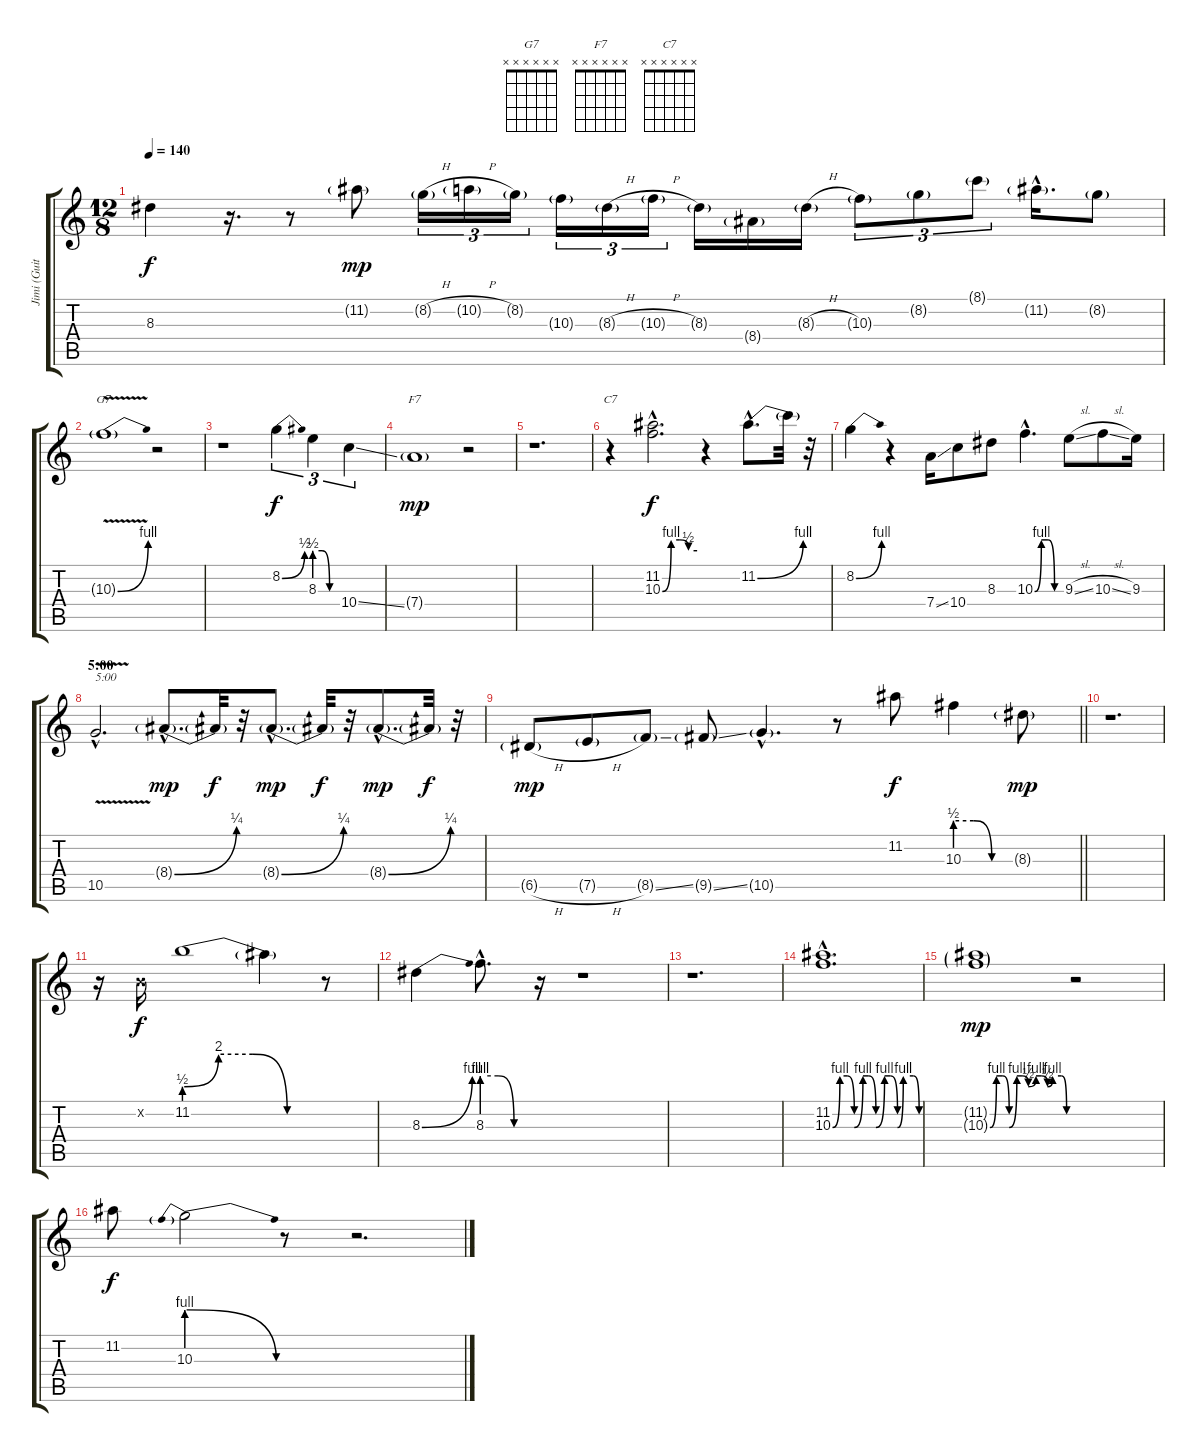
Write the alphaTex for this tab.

\track ("Jimi (Guitar)" "Jimi (Guit") {instrument overdrivenguitar}
\staff {score tabs}
\tuning (E4 B3 G3 D3 A2 E2) {hide}
\chord ("G7" x x x x x x)
\chord ("F7" x x x x x x)
\chord ("C7" x x x x x x)
\ts (12 8)
\tempo 140
\clef g2
\ks c
8.3{t}.4{dy f} r.16{d} r.8 11.2{g}.8{dy mp} 8.2{h g}.16{tu (3 2)} 10.2{h g}.16{tu (3 2)} 8.2{g}.16{tu (3 2)} 10.3{g}.16{tu (3 2)} 8.3{h g}.16{tu (3 2)} 10.3{h g}.16{tu (3 2)} 8.3{g}.16 8.4{g}.16 8.3{h g}.16 10.3{g}.8{tu (3 2)} 8.2{g}.8{tu (3 2)} 8.1{g}.8{tu (3 2)} 11.2{g hac}.16{d} 8.2{g}.8 |
10.3{be (bend 0 0 60 4) v g}.1{ch "G7"} r.2 |
r.1 8.2{be (bend 0 0 60 2)}.4{tu (3 2) dy f} 8.3{be (custom 0 2 20 2 40 0 60 0)}.4{tu (3 2)} 10.4{ss}.4{tu (3 2)} |
7.4{g}.1{ch "F7" dy mp} r.2 |
r.1{d} |
r.4{ch "C7"} (11.2{hac} 10.3{be (custom 0 0 15 4 30 4 45 2 60 2) hac}).2{d dy f} r.4 11.2{be (bend 0 0 60 4) hac}.8{d} 11.2{t}.32 r.32 |
8.2{be (bend 0 0 60 4)}.4 r.4 7.4{ss}.16 10.4.8 8.3.8 10.3{be (custom 0 0 15 4 30 4 45 0 60 0) hac}.4{d} 9.3{sl}.8 10.3{sl}.8 9.3.16 |
\section ("" "5:00")
10.5{v hac}.2{d txt "5:00"} 8.4{be (bend 0 0 60 1) g hac}.8{d dy mp} 8.4{t}.32{dy f} r.32 8.4{be (bend 0 0 60 1) g hac}.8{d dy mp} 8.4{t}.32{dy f} r.32 8.4{be (bend 0 0 60 1) g hac}.8{d dy mp} 8.4{t}.32{dy f} r.32 |
\barLineRight lightlight
6.5{h g}.8{dy mp} 7.5{h g}.8 8.5{ss g}.8 9.5{ss g}.8 10.5{g hac}.4{d} r.8 11.2.8{dy f} 10.3{be (custom 0 2 20 2 40 0 60 0)}.4 8.3{g}.8{dy mp} |
r.1{d} |
r.16 0.2{x}.16{dy f} 11.2{be (custom 0 2 15 8 30 8 45 0 60 0)}.1 11.2{t}.4 r.8 |
8.3{be (bend 0 0 60 4)}.4 8.3{be (custom 0 4 20 4 40 0 60 0) hac}.8{d} r.16 r.1 |
r.1{d} |
(11.2{hac} 10.3{be (custom 0 0 5 4 10 4 15 0 21 4 25 4 30 0 36 4 40 4 45 0 49 4 56 4 60 0) hac}).1{d} |
(11.2{g} 10.3{be (custom 0 0 5 4 10 4 15 0 21 4 25 4 30 2 36 4 40 4 45 2 49 4 56 4 60 0) g}).1{dy mp} r.2 |
11.2.8{dy f} 10.3{be (prebendrelease 0 4 60 0)}.2 r.8 r.2{d}
